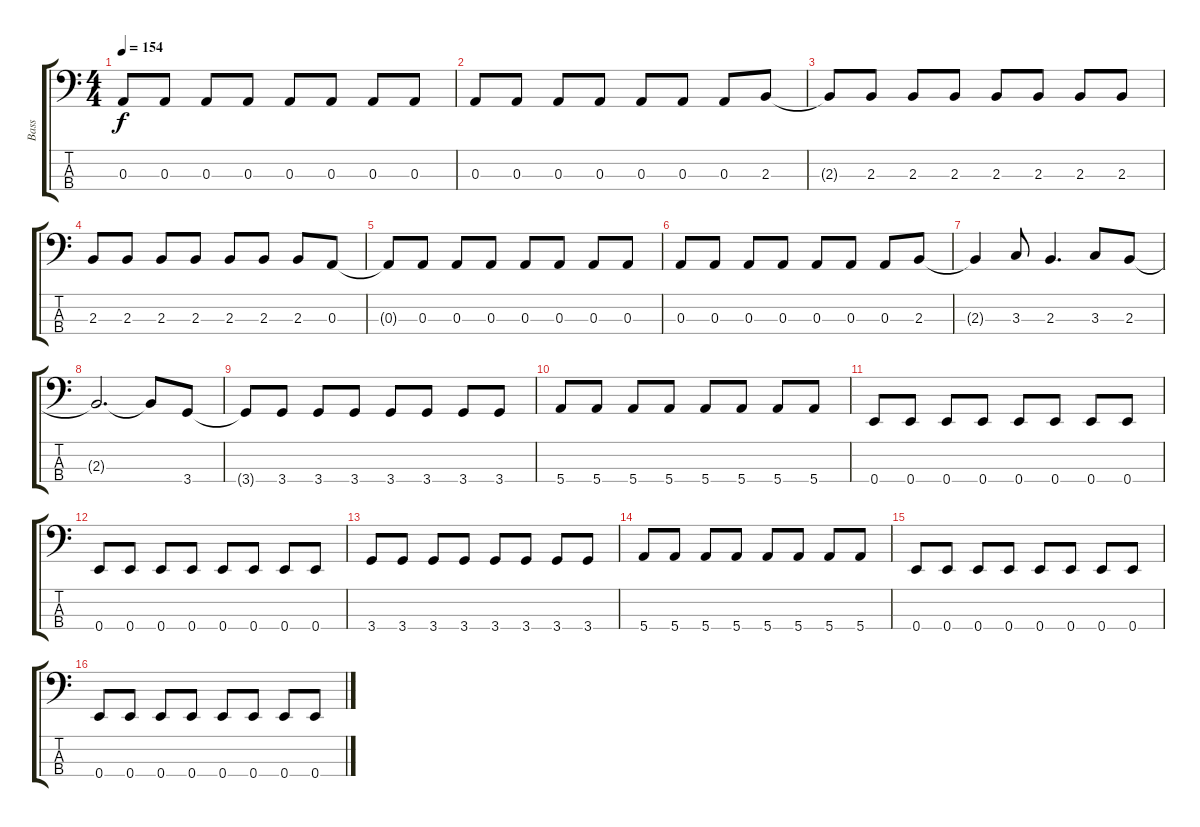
\track ("Bass" "Bass") {instrument electricbassfinger}
\staff {score tabs}
\tuning (G2 D2 A1 E1) {hide}
\ts (4 4)
\tempo 154
\clef f4
\ks c
0.3{t}.8{dy f} 0.3.8 0.3.8 0.3.8 0.3.8 0.3.8 0.3.8 0.3.8 |
0.3.8 0.3.8 0.3.8 0.3.8 0.3.8 0.3.8 0.3.8 2.3.8 |
2.3{t}.8 2.3.8 2.3.8 2.3.8 2.3.8 2.3.8 2.3.8 2.3.8 |
2.3.8 2.3.8 2.3.8 2.3.8 2.3.8 2.3.8 2.3.8 0.3.8 |
0.3{t}.8 0.3.8 0.3.8 0.3.8 0.3.8 0.3.8 0.3.8 0.3.8 |
0.3.8 0.3.8 0.3.8 0.3.8 0.3.8 0.3.8 0.3.8 2.3.8 |
2.3{t}.4 3.3.8 2.3.4{d} 3.3.8 2.3.8 |
2.3{t}.2{d} 2.3{t}.8 3.4.8 |
3.4{t}.8 3.4.8 3.4.8 3.4.8 3.4.8 3.4.8 3.4.8 3.4.8 |
5.4.8 5.4.8 5.4.8 5.4.8 5.4.8 5.4.8 5.4.8 5.4.8 |
0.4.8 0.4.8 0.4.8 0.4.8 0.4.8 0.4.8 0.4.8 0.4.8 |
0.4.8 0.4.8 0.4.8 0.4.8 0.4.8 0.4.8 0.4.8 0.4.8 |
3.4.8 3.4.8 3.4.8 3.4.8 3.4.8 3.4.8 3.4.8 3.4.8 |
5.4.8 5.4.8 5.4.8 5.4.8 5.4.8 5.4.8 5.4.8 5.4.8 |
0.4.8 0.4.8 0.4.8 0.4.8 0.4.8 0.4.8 0.4.8 0.4.8 |
0.4.8 0.4.8 0.4.8 0.4.8 0.4.8 0.4.8 0.4.8 0.4.8
